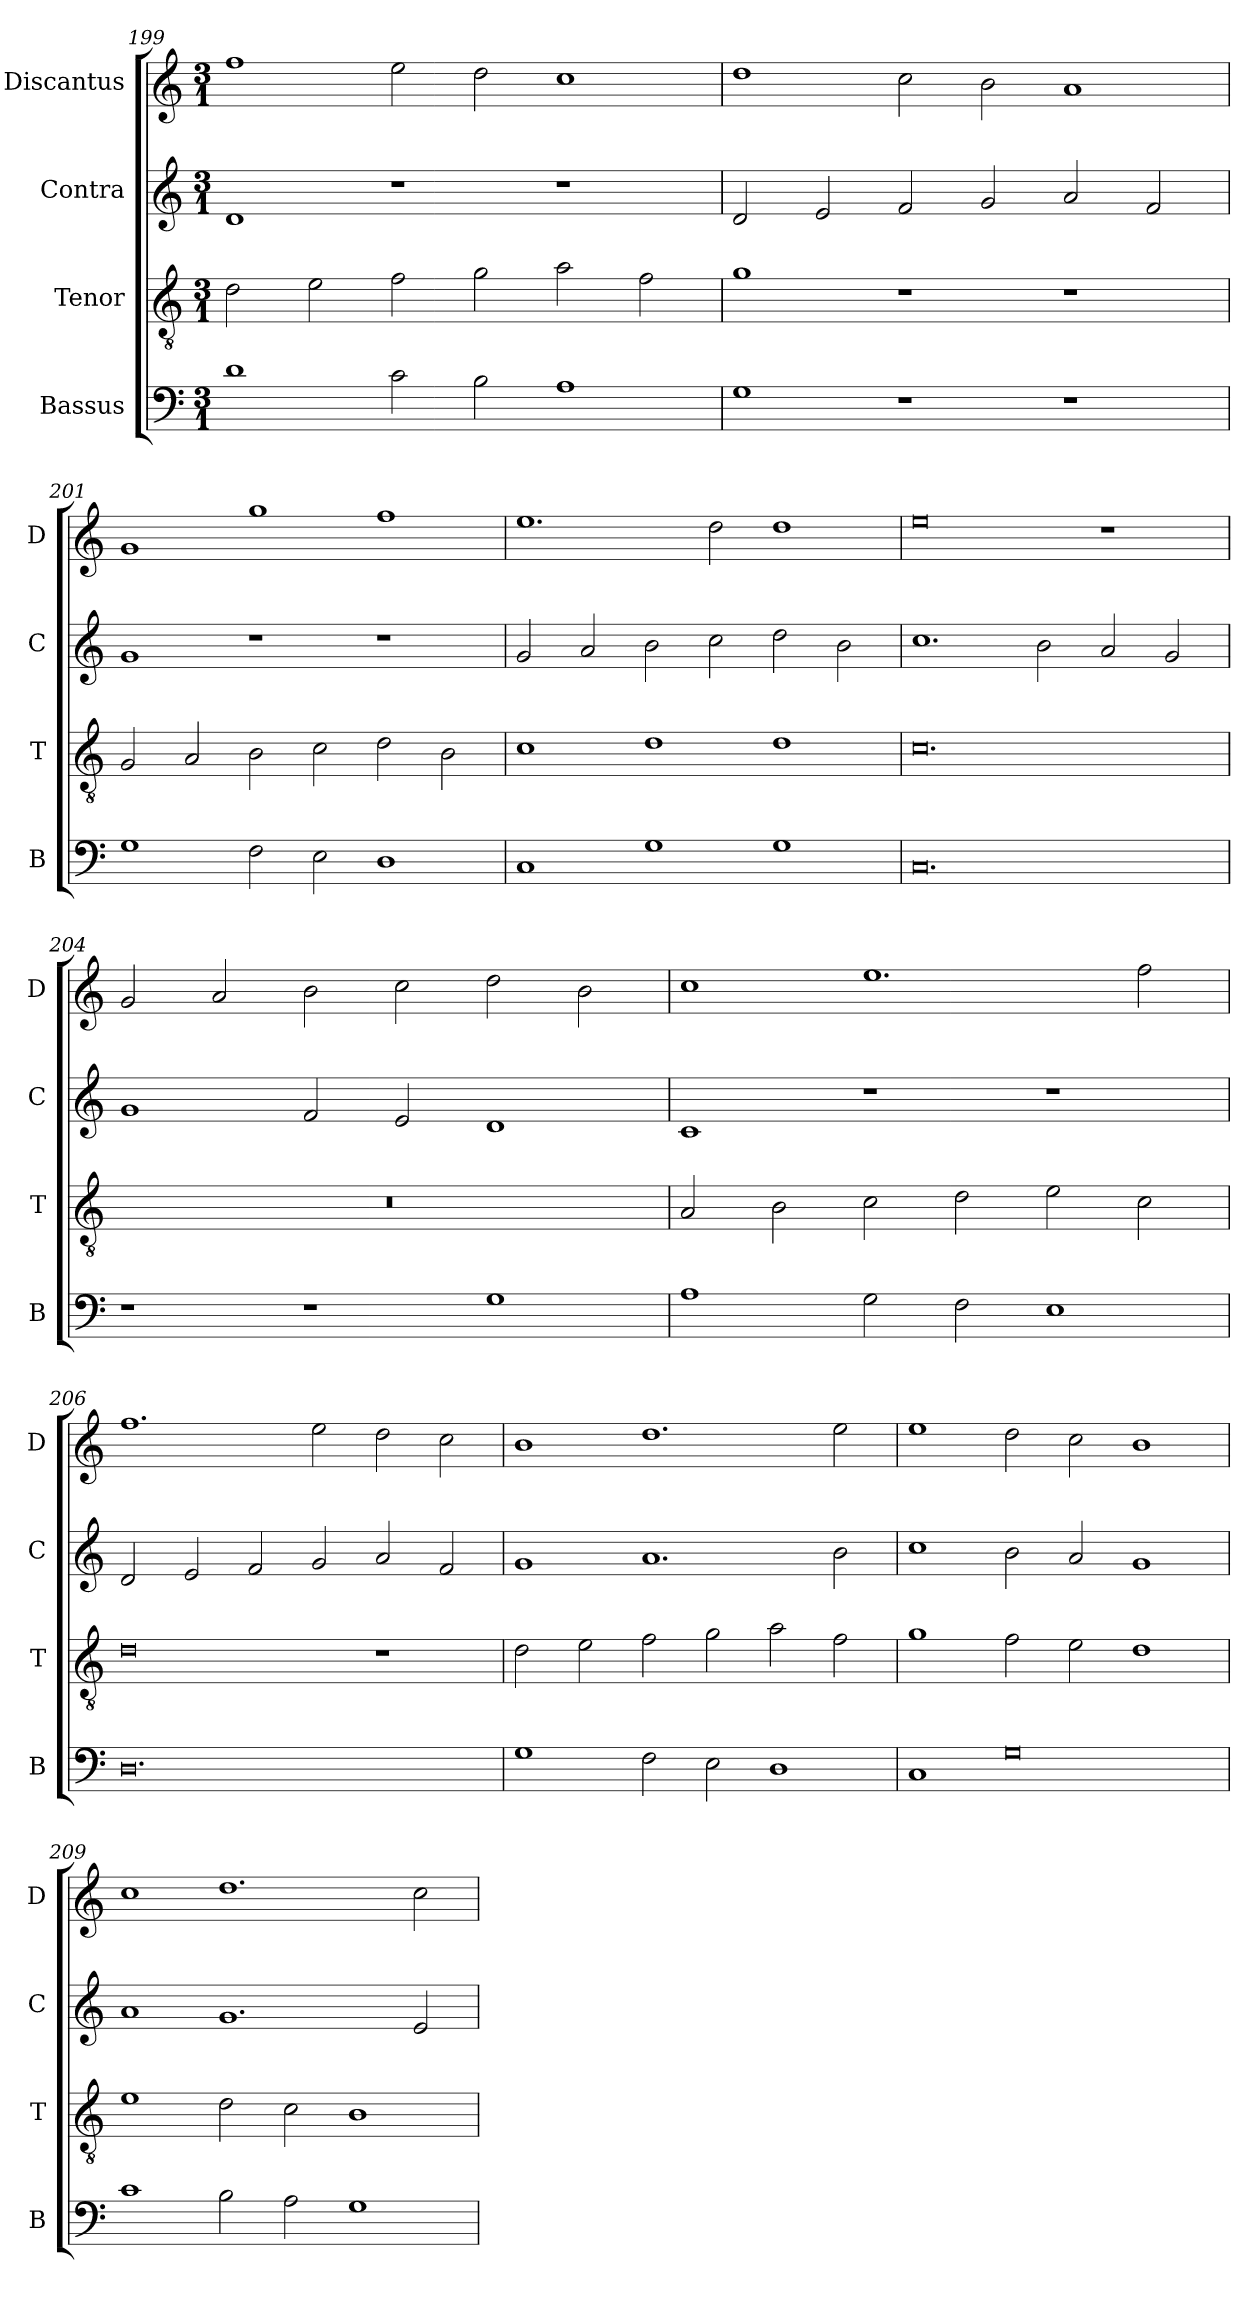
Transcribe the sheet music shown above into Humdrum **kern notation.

**kern	**kern	**kern	**kern
*part4	*part3	*part2	*part1
*staff4	*staff3	*staff2	*staff1
*I"Bassus	*I"Tenor	*I"Contra	*I"Discantus
*I'B	*I'T	*I'C	*I'D
*clefF4	*clefGv2	*clefG2	*clefG2
*k[]	*k[]	*k[]	*k[]
*M3/1	*M3/1	*M3/1	*M3/1
=199	=199	=199	=199
1d	2d\	1d	1ff
.	2e\	.	.
2c\	2f\	1r	2ee\
2B\	2g\	.	2dd\
1A	2a\	1r	1cc
.	2f\	.	.
=200	=200	=200	=200
1G	1g	2d/	1dd
.	.	2e/	.
1r	1r	2f/	2cc\
.	.	2g/	2b\
1r	1r	2a/	1a
.	.	2f/	.
=201	=201	=201	=201
1G	2G/	1g	1g
.	2A/	.	.
2F\	2B\	1r	1gg
2E\	2c\	.	.
1D	2d\	1r	1ff
.	2B\	.	.
=202	=202	=202	=202
1C	1c	2g/	1.ee
.	.	2a/	.
1G	1d	2b\	.
.	.	2cc\	2dd\
1G	1d	2dd\	1dd
.	.	2b\	.
=203	=203	=203	=203
0.C	0.c	1.cc	0ee
.	.	2b\	.
.	.	2a/	1r
.	.	2g/	.
=204	=204	=204	=204
1r	0.r	1g	2g/
.	.	.	2a/
1r	.	2f/	2b\
.	.	2e/	2cc\
1G	.	1d	2dd\
.	.	.	2b\
=205	=205	=205	=205
1A	2A/	1c	1cc
.	2B\	.	.
2G\	2c\	1r	1.ee
2F\	2d\	.	.
1E	2e\	1r	.
.	2c\	.	2ff\
=206	=206	=206	=206
0.D	0d	2d/	1.ff
.	.	2e/	.
.	.	2f/	.
.	.	2g/	2ee\
.	1r	2a/	2dd\
.	.	2f/	2cc\
=207	=207	=207	=207
1G	2d\	1g	1b
.	2e\	.	.
2F\	2f\	1.a	1.dd
2E\	2g\	.	.
1D	2a\	.	.
.	2f\	2b\	2ee\
=208	=208	=208	=208
1C	1g	1cc	1ee
0G	2f\	2b\	2dd\
.	2e\	2a/	2cc\
.	1d	1g	1b
=209	=209	=209	=209
1c	1e	1a	1cc
2B\	2d\	1.g	1.dd
2A\	2c\	.	.
1G	1B	.	.
.	.	2e/	2cc\
=	=	=	=
*-	*-	*-	*-
